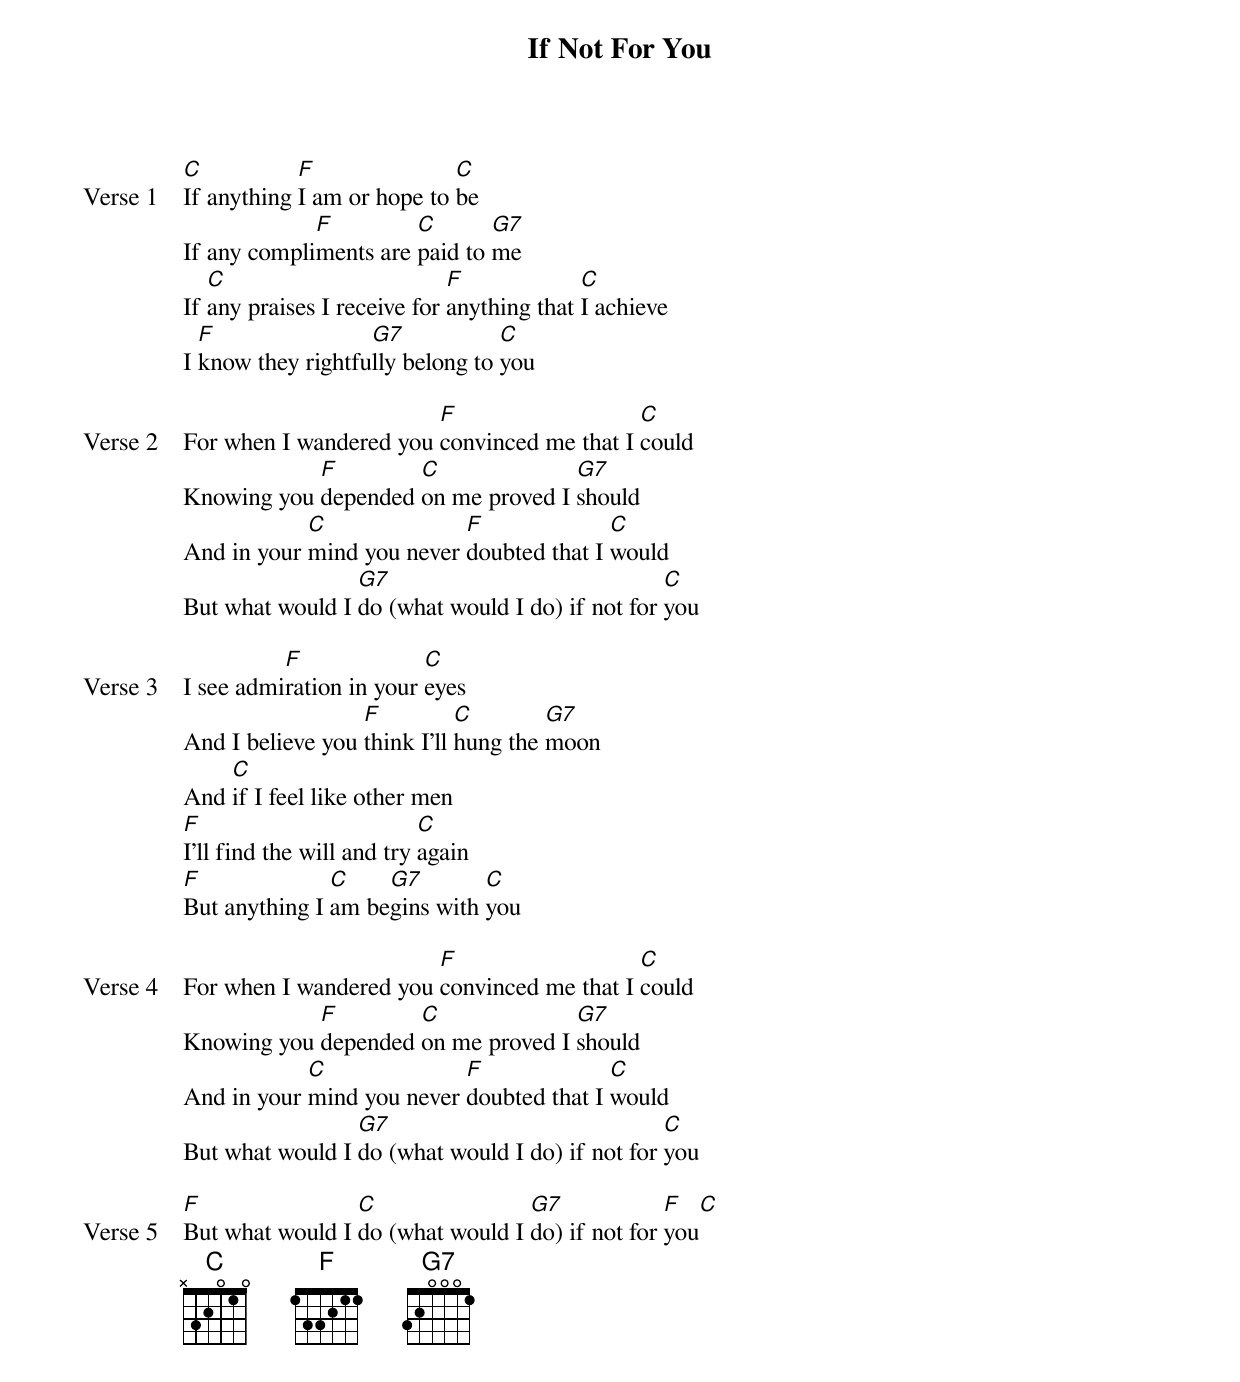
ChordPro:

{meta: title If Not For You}
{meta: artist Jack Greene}
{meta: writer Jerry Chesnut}

{start_of_verse: Verse 1}
[C]If anything [F]I am or hope to [C]be
If any compli[F]ments are [C]paid to [G7]me
If [C]any praises I receive for [F]anything that [C]I achieve
I [F]know they rightfu[G7]lly belong to [C]you
{end_of_verse}

{start_of_verse: Verse 2}
For when I wandered you [F]convinced me that I [C]could
Knowing you [F]depended [C]on me proved I [G7]should
And in your [C]mind you never [F]doubted that I [C]would
But what would I [G7]do (what would I do) if not for [C]you
{end_of_verse}

{start_of_verse: Verse 3}
I see admi[F]ration in your [C]eyes
And I believe you [F]think I'll [C]hung the [G7]moon
And [C]if I feel like other men
[F]I'll find the will and try [C]again
[F]But anything I [C]am be[G7]gins with [C]you
{end_of_verse}

{start_of_verse: Verse 4}
For when I wandered you [F]convinced me that I [C]could
Knowing you [F]depended [C]on me proved I [G7]should
And in your [C]mind you never [F]doubted that I [C]would
But what would I [G7]do (what would I do) if not for [C]you
{end_of_verse}

{start_of_verse: Verse 5}
[F]But what would I [C]do (what would I [G7]do) if not for [F]you[C]
{end_of_verse}
